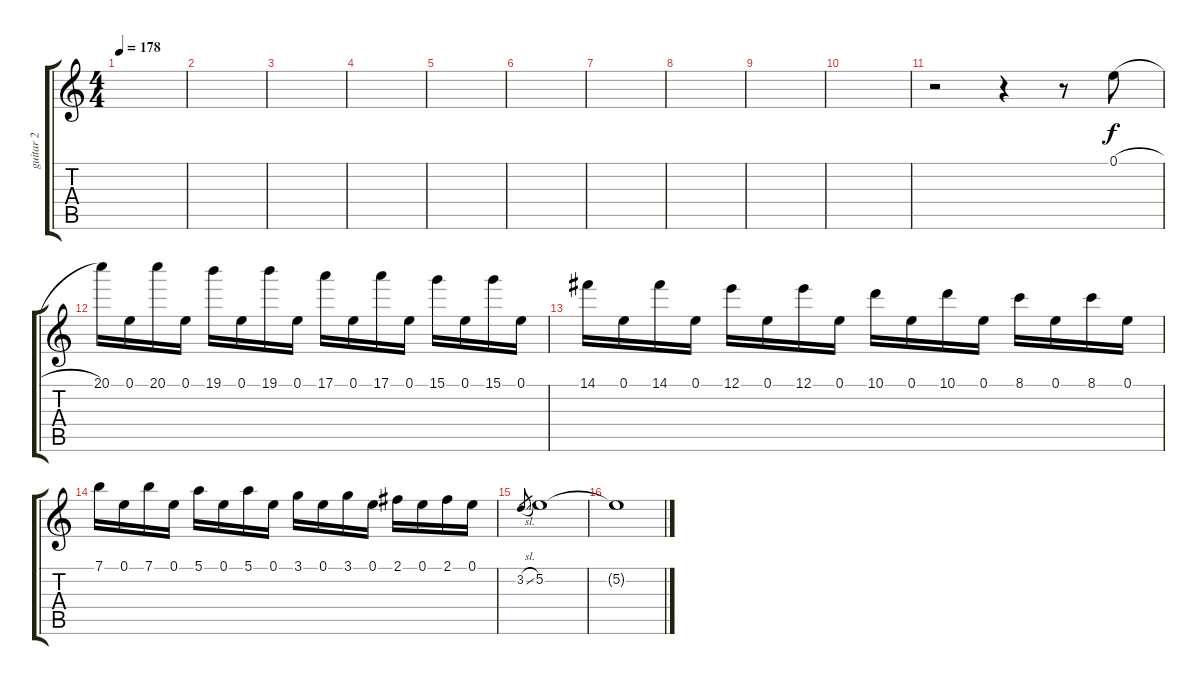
\track ("guitar 2" "guitar 2") {instrument distortionguitar}
\staff {score tabs}
\tuning (E4 B3 G3 D3 A2 E2) {hide}
\ts (4 4)
\tempo 178
\clef g2
\ks c
|
|
|
|
|
|
|
|
|
|
r.2 r.4 r.8 0.1{h}.8 |
20.1.16 0.1.16 20.1.16 0.1.16 19.1.16 0.1.16 19.1.16 0.1.16 17.1.16 0.1.16 17.1.16 0.1.16 15.1.16 0.1.16 15.1.16 0.1.16 |
14.1.16 0.1.16 14.1.16 0.1.16 12.1.16 0.1.16 12.1.16 0.1.16 10.1.16 0.1.16 10.1.16 0.1.16 8.1.16 0.1.16 8.1.16 0.1.16 |
7.1.16 0.1.16 7.1.16 0.1.16 5.1.16 0.1.16 5.1.16 0.1.16 3.1.16 0.1.16 3.1.16 0.1.16 2.1.16 0.1.16 2.1.16 0.1.16 |
3.2{sl}.8{gr} 5.2.1 |
5.2{t}.1
